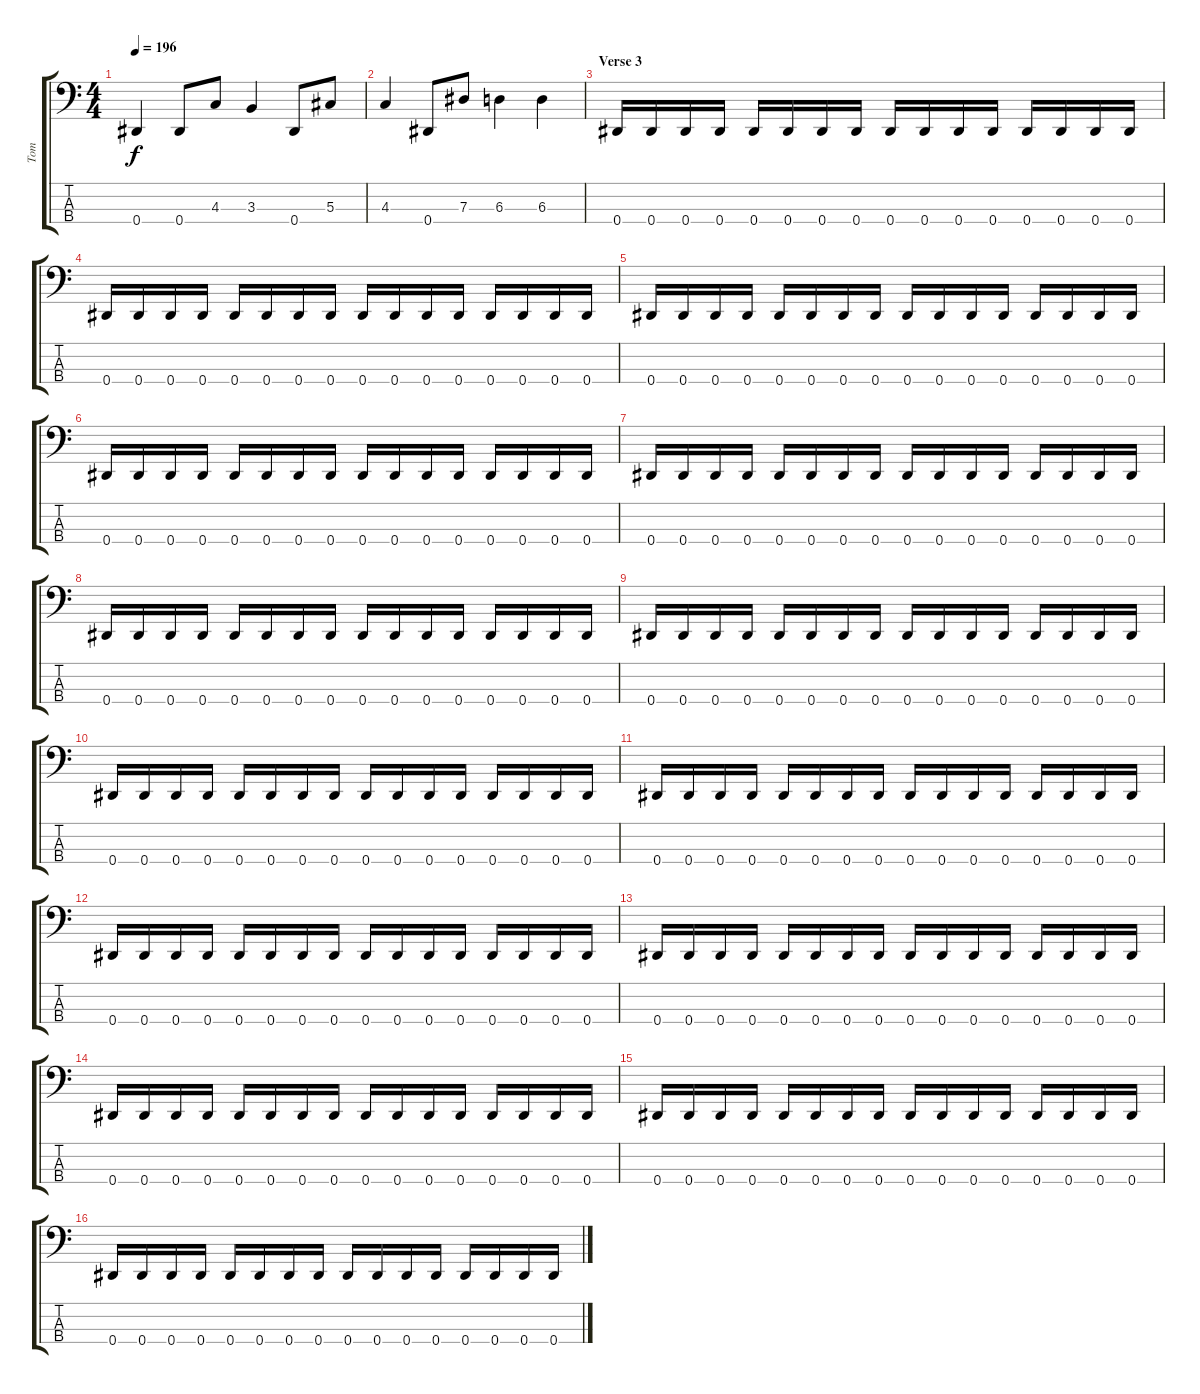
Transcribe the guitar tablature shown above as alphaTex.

\track ("Tom" "Tom") {instrument electricbasspick}
\staff {score tabs}
\tuning (Gb2 Db2 Ab1 Eb1) {hide}
\ts (4 4)
\tempo 196
\clef f4
\ks c
0.4.4{dy f} 0.4.8 4.3.8 3.3.4 0.4.8 5.3.8 |
4.3.4 0.4.8 7.3.8 6.3.4 6.3.4 |
\section ("" "Verse 3")
0.4.16 0.4.16 0.4.16 0.4.16 0.4.16 0.4.16 0.4.16 0.4.16 0.4.16 0.4.16 0.4.16 0.4.16 0.4.16 0.4.16 0.4.16 0.4.16 |
0.4.16 0.4.16 0.4.16 0.4.16 0.4.16 0.4.16 0.4.16 0.4.16 0.4.16 0.4.16 0.4.16 0.4.16 0.4.16 0.4.16 0.4.16 0.4.16 |
0.4.16 0.4.16 0.4.16 0.4.16 0.4.16 0.4.16 0.4.16 0.4.16 0.4.16 0.4.16 0.4.16 0.4.16 0.4.16 0.4.16 0.4.16 0.4.16 |
0.4.16 0.4.16 0.4.16 0.4.16 0.4.16 0.4.16 0.4.16 0.4.16 0.4.16 0.4.16 0.4.16 0.4.16 0.4.16 0.4.16 0.4.16 0.4.16 |
0.4.16 0.4.16 0.4.16 0.4.16 0.4.16 0.4.16 0.4.16 0.4.16 0.4.16 0.4.16 0.4.16 0.4.16 0.4.16 0.4.16 0.4.16 0.4.16 |
0.4.16 0.4.16 0.4.16 0.4.16 0.4.16 0.4.16 0.4.16 0.4.16 0.4.16 0.4.16 0.4.16 0.4.16 0.4.16 0.4.16 0.4.16 0.4.16 |
0.4.16 0.4.16 0.4.16 0.4.16 0.4.16 0.4.16 0.4.16 0.4.16 0.4.16 0.4.16 0.4.16 0.4.16 0.4.16 0.4.16 0.4.16 0.4.16 |
0.4.16 0.4.16 0.4.16 0.4.16 0.4.16 0.4.16 0.4.16 0.4.16 0.4.16 0.4.16 0.4.16 0.4.16 0.4.16 0.4.16 0.4.16 0.4.16 |
0.4.16 0.4.16 0.4.16 0.4.16 0.4.16 0.4.16 0.4.16 0.4.16 0.4.16 0.4.16 0.4.16 0.4.16 0.4.16 0.4.16 0.4.16 0.4.16 |
0.4.16 0.4.16 0.4.16 0.4.16 0.4.16 0.4.16 0.4.16 0.4.16 0.4.16 0.4.16 0.4.16 0.4.16 0.4.16 0.4.16 0.4.16 0.4.16 |
0.4.16 0.4.16 0.4.16 0.4.16 0.4.16 0.4.16 0.4.16 0.4.16 0.4.16 0.4.16 0.4.16 0.4.16 0.4.16 0.4.16 0.4.16 0.4.16 |
0.4.16 0.4.16 0.4.16 0.4.16 0.4.16 0.4.16 0.4.16 0.4.16 0.4.16 0.4.16 0.4.16 0.4.16 0.4.16 0.4.16 0.4.16 0.4.16 |
0.4.16 0.4.16 0.4.16 0.4.16 0.4.16 0.4.16 0.4.16 0.4.16 0.4.16 0.4.16 0.4.16 0.4.16 0.4.16 0.4.16 0.4.16 0.4.16 |
0.4.16 0.4.16 0.4.16 0.4.16 0.4.16 0.4.16 0.4.16 0.4.16 0.4.16 0.4.16 0.4.16 0.4.16 0.4.16 0.4.16 0.4.16 0.4.16
